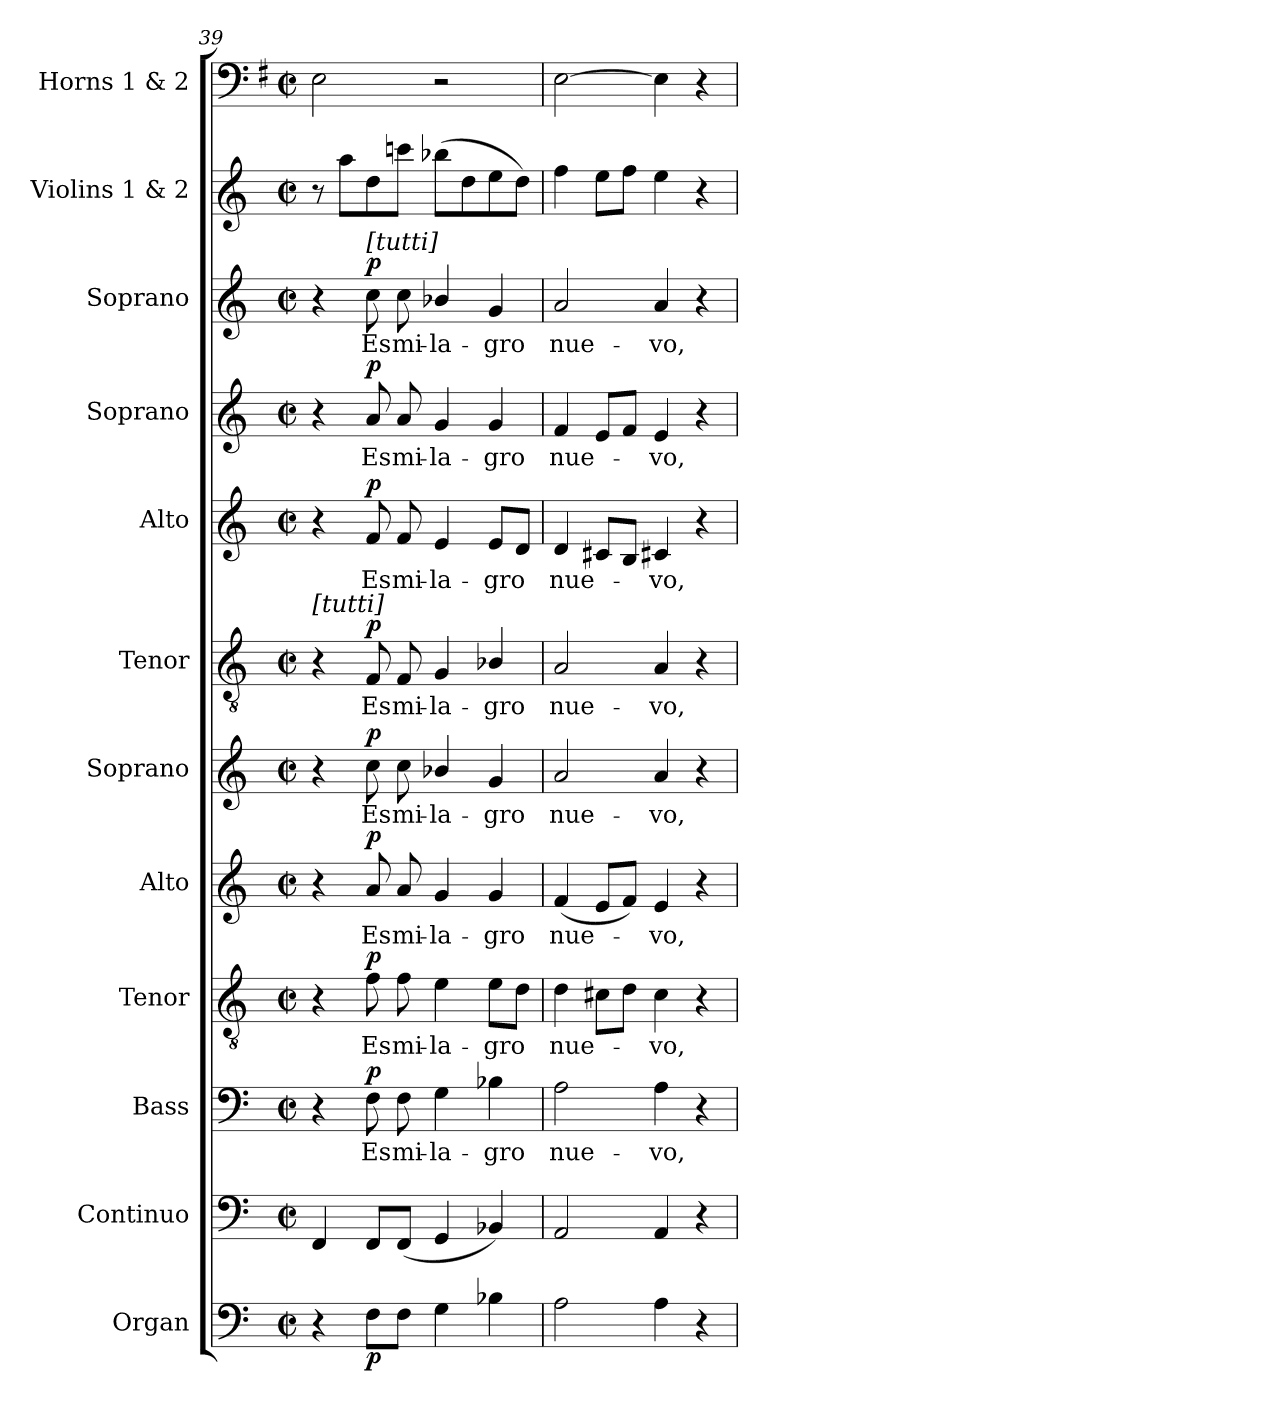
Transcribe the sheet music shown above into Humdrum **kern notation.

**kern	**dynam	**kern	**kern	**text	**dynam	**kern	**text	**dynam	**kern	**text	**dynam	**kern	**text	**dynam	**kern	**text	**dynam	**kern	**text	**dynam	**kern	**text	**dynam	**kern	**text	**dynam	**kern	**kern
*part12	*part12	*part11	*part10	*part10	*part10	*part9	*part9	*part9	*part8	*part8	*part8	*part7	*part7	*part7	*part6	*part6	*part6	*part5	*part5	*part5	*part4	*part4	*part4	*part3	*part3	*part3	*part2	*part1
*staff12	*staff12	*staff11	*staff10	*staff10	*staff10	*staff9	*staff9	*staff9	*staff8	*staff8	*staff8	*staff7	*staff7	*staff7	*staff6	*staff6	*staff6	*staff5	*staff5	*staff5	*staff4	*staff4	*staff4	*staff3	*staff3	*staff3	*staff2	*staff1
*I"Organ	*	*I"Continuo	*I"Bass	*	*	*I"Tenor	*	*	*I"Alto	*	*	*I"Soprano	*	*	*I"Tenor	*	*	*I"Alto	*	*	*I"Soprano	*	*	*I"Soprano	*	*	*I"Violins 1 & 2	*I"Horns 1 & 2
*I'Org.	*	*I'Cont.	*I'B.	*	*	*I'T.	*	*	*I'A.	*	*	*I'S.	*	*	*I'T.	*	*	*I'A.	*	*	*I'S.	*	*	*I'S.	*	*	*I'Vlns	*I'Hns.
!!LO:PB:g=z
*clefF4	*	*clefF4	*clefF4	*	*	*clefGv2	*	*	*clefG2	*	*	*clefG2	*	*	*clefGv2	*	*	*clefG2	*	*	*clefG2	*	*	*clefG2	*	*	*clefG2	*clefF4
*	*	*	*	*	*	*ITrd7c12	*	*	*	*	*	*	*	*	*ITrd7c12	*	*	*	*	*	*	*	*	*	*	*	*	*ITrd4c7
*k[]	*	*k[]	*k[]	*	*	*k[]	*	*	*k[]	*	*	*k[]	*	*	*k[]	*	*	*k[]	*	*	*k[]	*	*	*k[]	*	*	*k[]	*k[]
*C:	*	*C:	*C:	*	*	*C:	*	*	*C:	*	*	*C:	*	*	*C:	*	*	*C:	*	*	*C:	*	*	*C:	*	*	*C:	*C:
*M2/2	*	*M2/2	*M2/2	*	*	*M2/2	*	*	*M2/2	*	*	*M2/2	*	*	*M2/2	*	*	*M2/2	*	*	*M2/2	*	*	*M2/2	*	*	*M2/2	*M2/2
*met(c|)	*	*met(c|)	*met(c|)	*	*	*met(c|)	*	*	*met(c|)	*	*	*met(c|)	*	*	*met(c|)	*	*	*met(c|)	*	*	*met(c|)	*	*	*met(c|)	*	*	*met(c|)	*met(c|)
=39	=39	=39	=39	=39	=39	=39	=39	=39	=39	=39	=39	=39	=39	=39	=39	=39	=39	=39	=39	=39	=39	=39	=39	=39	=39	=39	=39	=39
!	!	!	!	!	!	!	!	!	!	!	!	!	!	!	!LO:TX:a:t=[tutti]	!	!	!	!	!	!	!	!	!	!	!	!	!
4r	.	4FFi/	4r	.	.	4r	.	.	4r	.	.	4r	.	.	4r	.	.	4r	.	.	4r	.	.	4r	.	.	8r	2AAi\
.	.	.	.	.	.	.	.	.	.	.	.	.	.	.	.	.	.	.	.	.	.	.	.	.	.	.	8aai\L	.
!	!	!	!	!LO:LY:b:color=#000000	!	!	!	!	!	!	!	!	!	!	!	!	!	!	!	!	!	!	!	!	!	!	!	!
!	!	!	!	!	!	!	!LO:LY:b:color=#000000	!	!	!	!	!	!	!	!	!	!	!	!	!	!	!	!	!	!	!	!	!
!	!	!	!	!	!	!	!	!	!	!LO:LY:b:color=#000000	!	!	!	!	!	!	!	!	!	!	!	!	!	!	!	!	!	!
!	!	!	!	!	!	!	!	!	!	!	!	!	!LO:LY:b:color=#000000	!	!	!	!	!	!	!	!	!	!	!	!	!	!	!
!	!	!	!	!	!	!	!	!	!	!	!	!	!	!	!	!LO:LY:b:color=#000000	!	!	!	!	!	!	!	!	!	!	!	!
!	!	!	!	!	!	!	!	!	!	!	!	!	!	!	!	!	!	!	!LO:LY:b:color=#000000	!	!	!	!	!	!	!	!	!
!	!	!	!	!	!	!	!	!	!	!	!	!	!	!	!	!	!	!	!	!	!	!LO:LY:b:color=#000000	!	!	!	!	!	!
!	!	!	!	!	!	!	!	!	!	!	!	!	!	!	!	!	!	!	!	!	!	!	!	!LO:TX:a:t=[tutti]	!	!	!	!
!	!	!	!	!	!	!	!	!	!	!	!	!	!	!	!	!	!	!	!	!	!	!	!	!	!LO:LY:b:color=#000000	!	!	!
8Fi\L	p	8FFi/L	8Fi\	Es	p	8Fi\	Es	p	8ai/	Es	p	8cci\	Es	p	8FFi/	Es	p	8fi/	-Es	p	8ai/	Es	p	8cci\	Es	p	8ddi\	.
!	!	!	!	!LO:LY:b:color=#000000	!	!	!	!	!	!	!	!	!	!	!	!	!	!	!	!	!	!	!	!	!	!	!	!
!	!	!	!	!	!	!	!LO:LY:b:color=#000000	!	!	!	!	!	!	!	!	!	!	!	!	!	!	!	!	!	!	!	!	!
!	!	!	!	!	!	!	!	!	!	!LO:LY:b:color=#000000	!	!	!	!	!	!	!	!	!	!	!	!	!	!	!	!	!	!
!	!	!	!	!	!	!	!	!	!	!	!	!	!LO:LY:b:color=#000000	!	!	!	!	!	!	!	!	!	!	!	!	!	!	!
!	!	!	!	!	!	!	!	!	!	!	!	!	!	!	!	!LO:LY:b:color=#000000	!	!	!	!	!	!	!	!	!	!	!	!
!	!	!	!	!	!	!	!	!	!	!	!	!	!	!	!	!	!	!	!LO:LY:b:color=#000000	!	!	!	!	!	!	!	!	!
!	!	!	!	!	!	!	!	!	!	!	!	!	!	!	!	!	!	!	!	!	!	!LO:LY:b:color=#000000	!	!	!	!	!	!
!	!	!	!	!	!	!	!	!	!	!	!	!	!	!	!	!	!	!	!	!	!	!	!	!	!LO:LY:b:color=#000000	!	!	!
8Fi\J	.	(8FFi/J	8Fi\	mi-	.	8Fi\	mi-	.	8ai/	mi-	.	8cci\	mi-	.	8FFi/	mi-	.	8fi/	mi-	.	8ai/	mi-	.	8cci\	mi-	.	8cccni\J	.
!	!	!	!	!LO:LY:b:color=#000000	!	!	!	!	!	!	!	!	!	!	!	!	!	!	!	!	!	!	!	!	!	!	!	!
!	!	!	!	!	!	!	!LO:LY:b:color=#000000	!	!	!	!	!	!	!	!	!	!	!	!	!	!	!	!	!	!	!	!	!
!	!	!	!	!	!	!	!	!	!	!LO:LY:b:color=#000000	!	!	!	!	!	!	!	!	!	!	!	!	!	!	!	!	!	!
!	!	!	!	!	!	!	!	!	!	!	!	!	!LO:LY:b:color=#000000	!	!	!	!	!	!	!	!	!	!	!	!	!	!	!
!	!	!	!	!	!	!	!	!	!	!	!	!	!	!	!	!LO:LY:b:color=#000000	!	!	!	!	!	!	!	!	!	!	!	!
!	!	!	!	!	!	!	!	!	!	!	!	!	!	!	!	!	!	!	!LO:LY:b:color=#000000	!	!	!	!	!	!	!	!	!
!	!	!	!	!	!	!	!	!	!	!	!	!	!	!	!	!	!	!	!	!	!	!LO:LY:b:color=#000000	!	!	!	!	!	!
!	!	!	!	!	!	!	!	!	!	!	!	!	!	!	!	!	!	!	!	!	!	!	!	!	!LO:LY:b:color=#000000	!	!	!
4Gi\	.	4GGi/	4Gi\	-la-	.	4Ei\	-la-	.	4gi/	-la-	.	4b-Xi/	-la-	.	4GGi/	-la-	.	4ei/	-la-	.	4gi/	-la-	.	4b-Xi/	-la-	.	(8bb-Xi\L	2r
.	.	.	.	.	.	.	.	.	.	.	.	.	.	.	.	.	.	.	.	.	.	.	.	.	.	.	8ddi\	.
!	!	!	!	!LO:LY:b:color=#000000	!	!	!	!	!	!	!	!	!	!	!	!	!	!	!	!	!	!	!	!	!	!	!	!
!	!	!	!	!	!	!	!LO:LY:b:color=#000000	!	!	!	!	!	!	!	!	!	!	!	!	!	!	!	!	!	!	!	!	!
!	!	!	!	!	!	!	!	!	!	!LO:LY:b:color=#000000	!	!	!	!	!	!	!	!	!	!	!	!	!	!	!	!	!	!
!	!	!	!	!	!	!	!	!	!	!	!	!	!LO:LY:b:color=#000000	!	!	!	!	!	!	!	!	!	!	!	!	!	!	!
!	!	!	!	!	!	!	!	!	!	!	!	!	!	!	!	!LO:LY:b:color=#000000	!	!	!	!	!	!	!	!	!	!	!	!
!	!	!	!	!	!	!	!	!	!	!	!	!	!	!	!	!	!	!	!LO:LY:b:color=#000000	!	!	!	!	!	!	!	!	!
!	!	!	!	!	!	!	!	!	!	!	!	!	!	!	!	!	!	!	!	!	!	!LO:LY:b:color=#000000	!	!	!	!	!	!
!	!	!	!	!	!	!	!	!	!	!	!	!	!	!	!	!	!	!	!	!	!	!	!	!	!LO:LY:b:color=#000000	!	!	!
4B-Xi\	.	4BB-Xi/)	4B-Xi\	-gro	.	8Ei\L	-gro	.	4gi/	-gro	.	4gi/	-gro	.	4BB-Xi/	-gro	.	8ei/L	-gro	.	4gi/	-gro	.	4gi/	-gro	.	8eei\	.
.	.	.	.	.	.	8Di\J	.	.	.	.	.	.	.	.	.	.	.	8di/J	.	.	.	.	.	.	.	.	8ddi\J)	.
=40	=40	=40	=40	=40	=40	=40	=40	=40	=40	=40	=40	=40	=40	=40	=40	=40	=40	=40	=40	=40	=40	=40	=40	=40	=40	=40	=40	=40
!	!	!	!	!LO:LY:b:color=#000000	!	!	!	!	!	!	!	!	!	!	!	!	!	!	!	!	!	!	!	!	!	!	!	!
!	!	!	!	!	!	!	!LO:LY:b:color=#000000	!	!	!	!	!	!	!	!	!	!	!	!	!	!	!	!	!	!	!	!	!
!	!	!	!	!	!	!	!	!	!	!LO:LY:b:color=#000000	!	!	!	!	!	!	!	!	!	!	!	!	!	!	!	!	!	!
!	!	!	!	!	!	!	!	!	!	!	!	!	!LO:LY:b:color=#000000	!	!	!	!	!	!	!	!	!	!	!	!	!	!	!
!	!	!	!	!	!	!	!	!	!	!	!	!	!	!	!	!LO:LY:b:color=#000000	!	!	!	!	!	!	!	!	!	!	!	!
!	!	!	!	!	!	!	!	!	!	!	!	!	!	!	!	!	!	!	!LO:LY:b:color=#000000	!	!	!	!	!	!	!	!	!
!	!	!	!	!	!	!	!	!	!	!	!	!	!	!	!	!	!	!	!	!	!	!LO:LY:b:color=#000000	!	!	!	!	!	!
!	!	!	!	!	!	!	!	!	!	!	!	!	!	!	!	!	!	!	!	!	!	!	!	!	!LO:LY:b:color=#000000	!	!	!
2Ai\	.	2AAi/	2Ai\	nue-	.	4Di\	nue-	.	(4fi/	nue-	.	2ai/	nue-	.	2AAi/	nue-	.	4di/	nue-	.	4fi/	nue-	.	2ai/	nue-	.	4ffi\	[2AAi\
.	.	.	.	.	.	8C#Xi\L	.	.	8ei/L	.	.	.	.	.	.	.	.	8c#Xi/L	.	.	8ei/L	.	.	.	.	.	8eei\L	.
.	.	.	.	.	.	8Di\J	.	.	8fi/J)	.	.	.	.	.	.	.	.	8Bi/J	.	.	8fi/J	.	.	.	.	.	8ffi\J	.
!	!	!	!	!LO:LY:b:color=#000000	!	!	!	!	!	!	!	!	!	!	!	!	!	!	!	!	!	!	!	!	!	!	!	!
!	!	!	!	!	!	!	!LO:LY:b:color=#000000	!	!	!	!	!	!	!	!	!	!	!	!	!	!	!	!	!	!	!	!	!
!	!	!	!	!	!	!	!	!	!	!LO:LY:b:color=#000000	!	!	!	!	!	!	!	!	!	!	!	!	!	!	!	!	!	!
!	!	!	!	!	!	!	!	!	!	!	!	!	!LO:LY:b:color=#000000	!	!	!	!	!	!	!	!	!	!	!	!	!	!	!
!	!	!	!	!	!	!	!	!	!	!	!	!	!	!	!	!LO:LY:b:color=#000000	!	!	!	!	!	!	!	!	!	!	!	!
!	!	!	!	!	!	!	!	!	!	!	!	!	!	!	!	!	!	!	!LO:LY:b:color=#000000	!	!	!	!	!	!	!	!	!
!	!	!	!	!	!	!	!	!	!	!	!	!	!	!	!	!	!	!	!	!	!	!LO:LY:b:color=#000000	!	!	!	!	!	!
!	!	!	!	!	!	!	!	!	!	!	!	!	!	!	!	!	!	!	!	!	!	!	!	!	!LO:LY:b:color=#000000	!	!	!
4Ai\	.	4AAi/	4Ai\	-vo,	.	4C#i\	-vo,	.	4ei/	-vo,	.	4ai/	-vo,	.	4AAi/	-vo,	.	4c#Xi/	-vo,	.	4ei/	-vo,	.	4ai/	-vo,	.	4eei\	4AAi\]
4r	.	4r	4r	.	.	4r	.	.	4r	.	.	4r	.	.	4r	.	.	4r	.	.	4r	.	.	4r	.	.	4r	4r
=	=	=	=	=	=	=	=	=	=	=	=	=	=	=	=	=	=	=	=	=	=	=	=	=	=	=	=	=
*-	*-	*-	*-	*-	*-	*-	*-	*-	*-	*-	*-	*-	*-	*-	*-	*-	*-	*-	*-	*-	*-	*-	*-	*-	*-	*-	*-	*-
